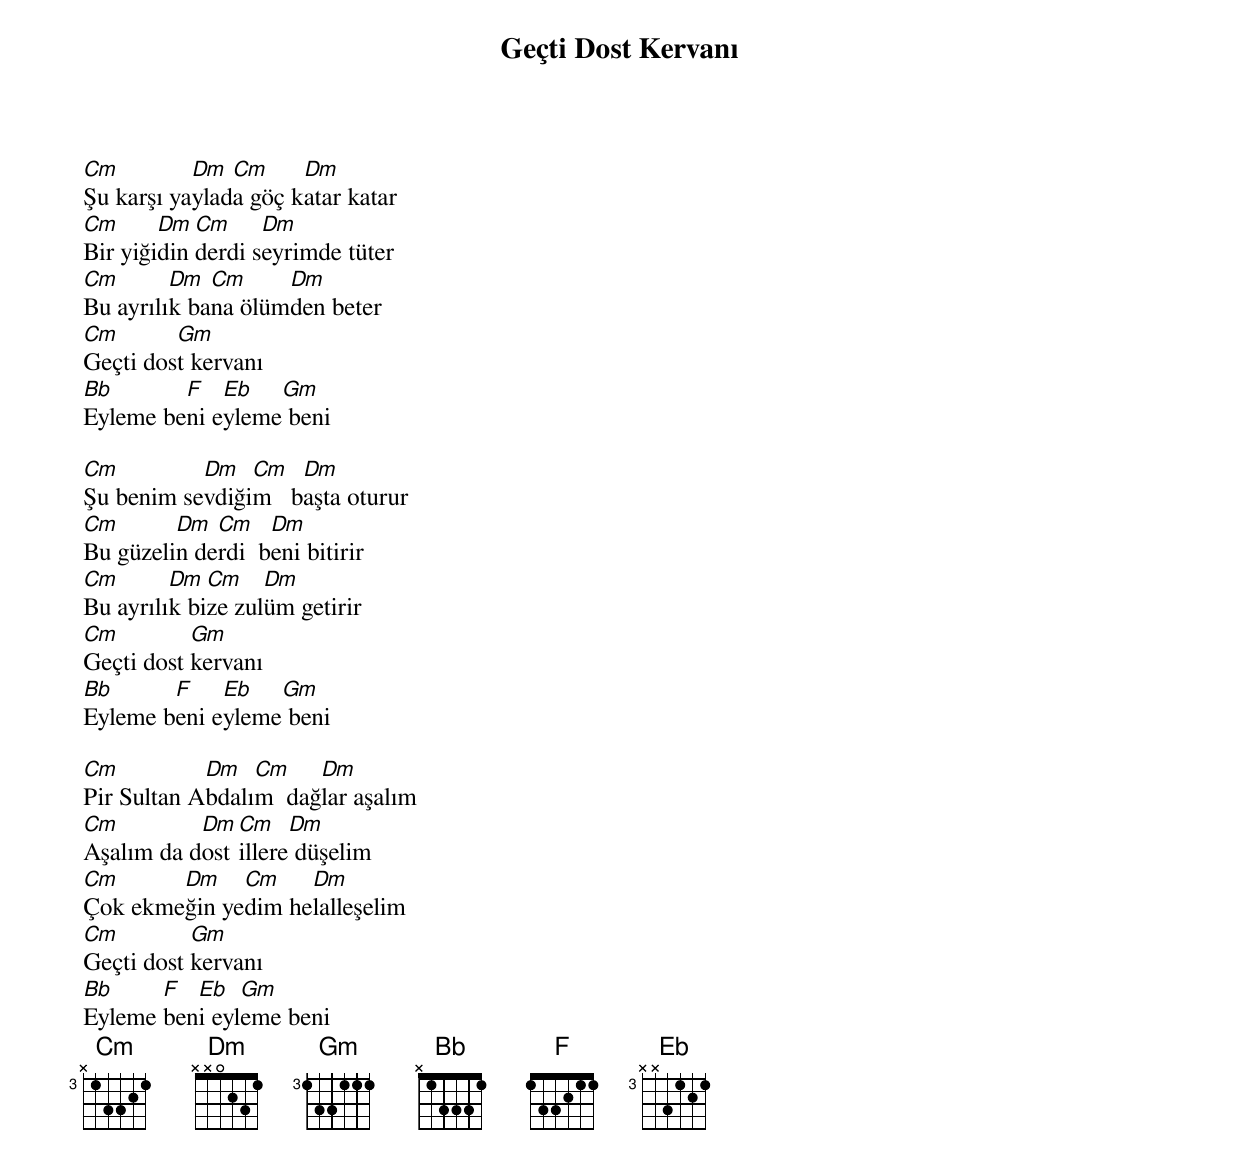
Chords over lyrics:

{title: Geçti Dost Kervanı}
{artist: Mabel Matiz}

Cm         Dm  Cm     Dm
Şu karşı yaylada göç katar katar
Cm      Dm  Cm     Dm
Bir yiğidin derdi seyrimde tüter
Cm       Dm  Cm     Dm
Bu ayrılık bana ölümden beter
Cm       Gm
Geçti dost kervanı
Bb       F   Eb   Gm
Eyleme beni eyleme beni

Cm         Dm   Cm   Dm
Şu benim sevdiğim   başta oturur
Cm       Dm  Cm    Dm
Bu güzelin derdi  beni bitirir
Cm       Dm  Cm    Dm
Bu ayrılık bize zulüm getirir
Cm         Gm
Geçti dost kervanı
Bb      F    Eb   Gm
Eyleme beni eyleme beni

Cm          Dm   Cm    Dm
Pir Sultan Abdalım  dağlar aşalım
Cm         Dm  Cm    Dm
Aşalım da dost illere düşelim
Cm      Dm    Cm    Dm
Çok ekmeğin yedim helalleşelim
Cm         Gm
Geçti dost kervanı
Bb     F  Eb   Gm
Eyleme beni eyleme beni
